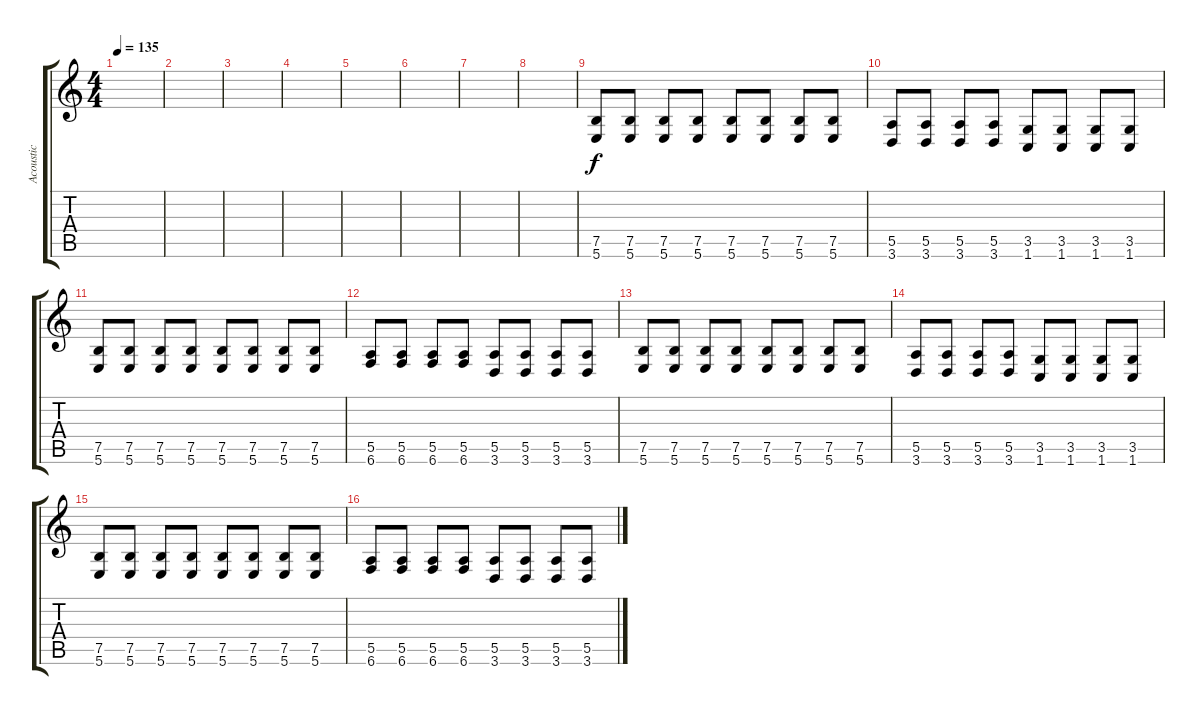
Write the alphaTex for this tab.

\track ("Acoustic" "Acoustic") {instrument acousticguitarnylon}
\staff {score tabs}
\tuning (B3 Gb3 D3 A2 E2 B1) {hide}
\ts (4 4)
\tempo 135
\clef g2
\ks c
|
|
|
|
|
|
|
|
(7.5 5.6).8 (7.5 5.6).8 (7.5 5.6).8 (7.5 5.6).8 (7.5 5.6).8 (7.5 5.6).8 (7.5 5.6).8 (7.5 5.6).8 |
(5.5 3.6).8 (5.5 3.6).8 (5.5 3.6).8 (5.5 3.6).8 (3.5 1.6).8 (3.5 1.6).8 (3.5 1.6).8 (3.5 1.6).8 |
(7.5 5.6).8 (7.5 5.6).8 (7.5 5.6).8 (7.5 5.6).8 (7.5 5.6).8 (7.5 5.6).8 (7.5 5.6).8 (7.5 5.6).8 |
(5.5 6.6).8 (5.5 6.6).8 (5.5 6.6).8 (5.5 6.6).8 (5.5 3.6).8 (5.5 3.6).8 (5.5 3.6).8 (5.5 3.6).8 |
(7.5 5.6).8 (7.5 5.6).8 (7.5 5.6).8 (7.5 5.6).8 (7.5 5.6).8 (7.5 5.6).8 (7.5 5.6).8 (7.5 5.6).8 |
(5.5 3.6).8 (5.5 3.6).8 (5.5 3.6).8 (5.5 3.6).8 (3.5 1.6).8 (3.5 1.6).8 (3.5 1.6).8 (3.5 1.6).8 |
(7.5 5.6).8 (7.5 5.6).8 (7.5 5.6).8 (7.5 5.6).8 (7.5 5.6).8 (7.5 5.6).8 (7.5 5.6).8 (7.5 5.6).8 |
(5.5 6.6).8 (5.5 6.6).8 (5.5 6.6).8 (5.5 6.6).8 (5.5 3.6).8 (5.5 3.6).8 (5.5 3.6).8 (5.5 3.6).8
